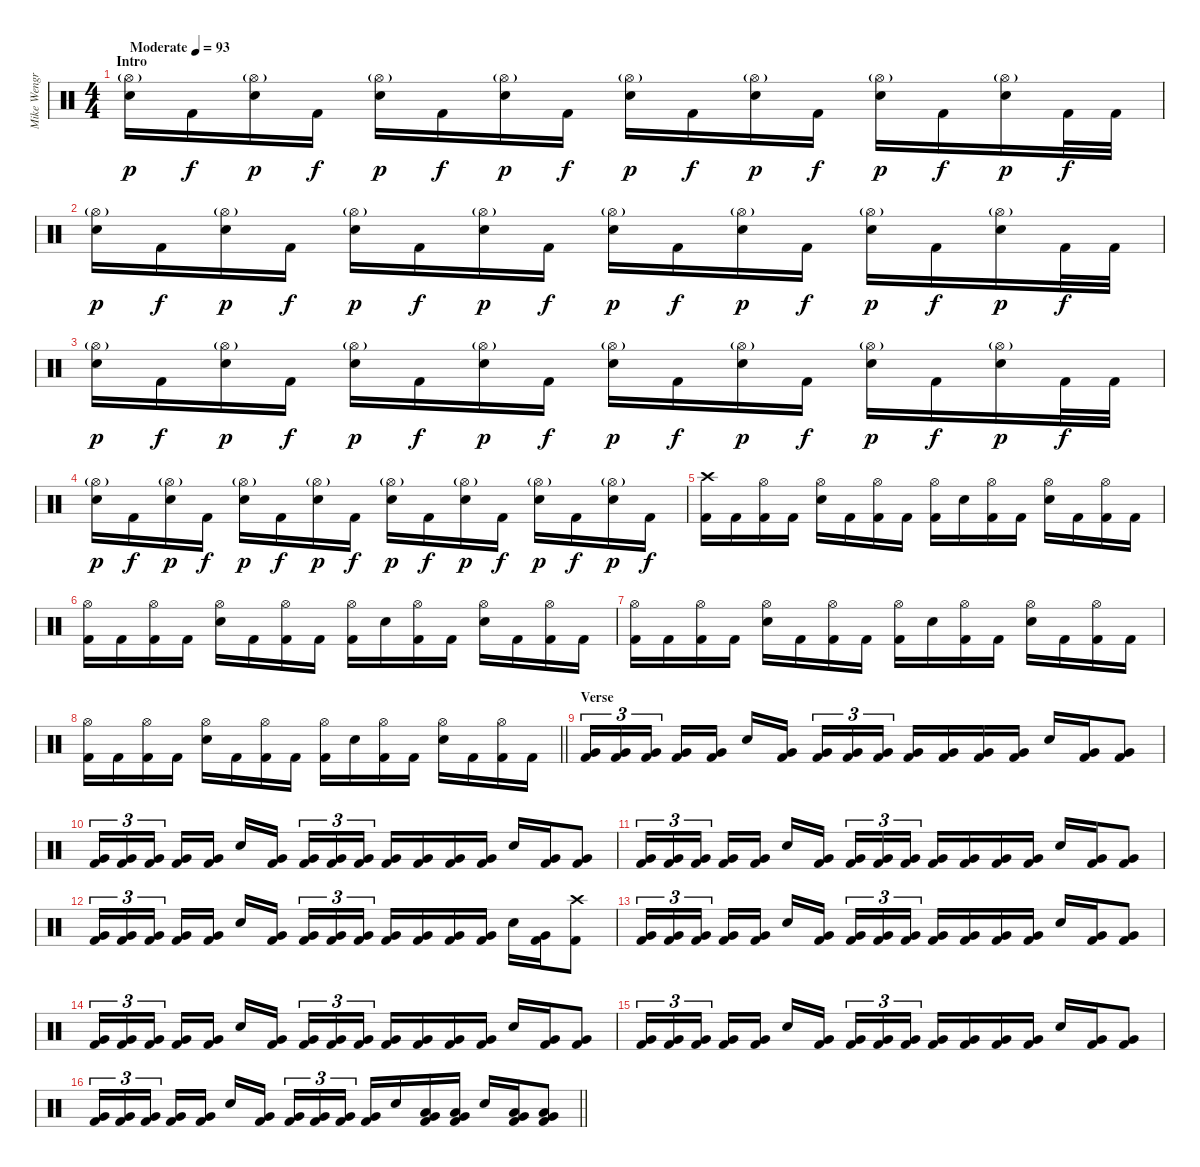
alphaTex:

\track ("Mike Wengren" "Mike Wengr") {instrument percussion}
\staff {score}
\articulation defaults
\ts (4 4)
\section ("" "Intro")
\tempo (93 "Moderate")
\clef neutral
\ks c
("Snare (hit) 2" "Hi-Hat (open)"{g}).16{dy p volume 4} "Kick (hit) 2".16{dy f volume 16} ("Snare (hit) 2" "Hi-Hat (open)"{g}).16{dy p} "Kick (hit) 2".16{dy f} ("Snare (hit) 2" "Hi-Hat (open)"{g}).16{dy p} "Kick (hit) 2".16{dy f} ("Snare (hit) 2" "Hi-Hat (open)"{g}).16{dy p} "Kick (hit) 2".16{dy f} ("Snare (hit) 2" "Hi-Hat (open)"{g}).16{dy p} "Kick (hit) 2".16{dy f} ("Snare (hit) 2" "Hi-Hat (open)"{g}).16{dy p} "Kick (hit) 2".16{dy f} ("Snare (hit) 2" "Hi-Hat (open)"{g}).16{dy p} "Kick (hit) 2".16{dy f} ("Snare (hit) 2" "Hi-Hat (open)"{g}).16{dy p} "Kick (hit) 2".32{dy f} "Kick (hit) 2".32 |
("Snare (hit) 2" "Hi-Hat (open)"{g}).16{dy p} "Kick (hit) 2".16{dy f} ("Snare (hit) 2" "Hi-Hat (open)"{g}).16{dy p} "Kick (hit) 2".16{dy f} ("Snare (hit) 2" "Hi-Hat (open)"{g}).16{dy p} "Kick (hit) 2".16{dy f} ("Snare (hit) 2" "Hi-Hat (open)"{g}).16{dy p} "Kick (hit) 2".16{dy f} ("Snare (hit) 2" "Hi-Hat (open)"{g}).16{dy p} "Kick (hit) 2".16{dy f} ("Snare (hit) 2" "Hi-Hat (open)"{g}).16{dy p} "Kick (hit) 2".16{dy f} ("Snare (hit) 2" "Hi-Hat (open)"{g}).16{dy p} "Kick (hit) 2".16{dy f} ("Snare (hit) 2" "Hi-Hat (open)"{g}).16{dy p} "Kick (hit) 2".32{dy f} "Kick (hit) 2".32 |
("Snare (hit) 2" "Hi-Hat (open)"{g}).16{dy p} "Kick (hit) 2".16{dy f} ("Snare (hit) 2" "Hi-Hat (open)"{g}).16{dy p} "Kick (hit) 2".16{dy f} ("Snare (hit) 2" "Hi-Hat (open)"{g}).16{dy p} "Kick (hit) 2".16{dy f} ("Snare (hit) 2" "Hi-Hat (open)"{g}).16{dy p} "Kick (hit) 2".16{dy f} ("Snare (hit) 2" "Hi-Hat (open)"{g}).16{dy p} "Kick (hit) 2".16{dy f} ("Snare (hit) 2" "Hi-Hat (open)"{g}).16{dy p} "Kick (hit) 2".16{dy f} ("Snare (hit) 2" "Hi-Hat (open)"{g}).16{dy p} "Kick (hit) 2".16{dy f} ("Snare (hit) 2" "Hi-Hat (open)"{g}).16{dy p} "Kick (hit) 2".32{dy f} "Kick (hit) 2".32 |
("Snare (hit) 2" "Hi-Hat (open)"{g}).16{dy p} "Kick (hit) 2".16{dy f} ("Snare (hit) 2" "Hi-Hat (open)"{g}).16{dy p} "Kick (hit) 2".16{dy f} ("Snare (hit) 2" "Hi-Hat (open)"{g}).16{dy p} "Kick (hit) 2".16{dy f} ("Snare (hit) 2" "Hi-Hat (open)"{g}).16{dy p} "Kick (hit) 2".16{dy f} ("Snare (hit) 2" "Hi-Hat (open)"{g}).16{dy p} "Kick (hit) 2".16{dy f} ("Snare (hit) 2" "Hi-Hat (open)"{g}).16{dy p} "Kick (hit) 2".16{dy f} ("Snare (hit) 2" "Hi-Hat (open)"{g}).16{dy p} "Kick (hit) 2".16{dy f} ("Snare (hit) 2" "Hi-Hat (open)"{g}).16{dy p} "Kick (hit) 2".16{dy f} |
("Crash high (hit)" "Kick (hit) 2").16 "Kick (hit) 2".16 ("Hi-Hat (open)" "Kick (hit) 2").16 "Kick (hit) 2".16 ("Snare (hit) 2" "Hi-Hat (open)").16 "Kick (hit) 2".16 ("Hi-Hat (open)" "Kick (hit) 2").16 "Kick (hit) 2".16 ("Hi-Hat (open)" "Kick (hit) 2").16 "Snare (hit) 2".16 ("Hi-Hat (open)" "Kick (hit) 2").16 "Kick (hit) 2".16 ("Snare (hit) 2" "Hi-Hat (open)").16 "Kick (hit) 2".16 ("Hi-Hat (open)" "Kick (hit) 2").16 "Kick (hit) 2".16 |
("Hi-Hat (open)" "Kick (hit) 2").16 "Kick (hit) 2".16 ("Hi-Hat (open)" "Kick (hit) 2").16 "Kick (hit) 2".16 ("Snare (hit) 2" "Hi-Hat (open)").16 "Kick (hit) 2".16 ("Hi-Hat (open)" "Kick (hit) 2").16 "Kick (hit) 2".16 ("Hi-Hat (open)" "Kick (hit) 2").16 "Snare (hit) 2".16 ("Hi-Hat (open)" "Kick (hit) 2").16 "Kick (hit) 2".16 ("Snare (hit) 2" "Hi-Hat (open)").16 "Kick (hit) 2".16 ("Hi-Hat (open)" "Kick (hit) 2").16 "Kick (hit) 2".16 |
("Hi-Hat (open)" "Kick (hit) 2").16 "Kick (hit) 2".16 ("Hi-Hat (open)" "Kick (hit) 2").16 "Kick (hit) 2".16 ("Snare (hit) 2" "Hi-Hat (open)").16 "Kick (hit) 2".16 ("Hi-Hat (open)" "Kick (hit) 2").16 "Kick (hit) 2".16 ("Hi-Hat (open)" "Kick (hit) 2").16 "Snare (hit) 2".16 ("Hi-Hat (open)" "Kick (hit) 2").16 "Kick (hit) 2".16 ("Snare (hit) 2" "Hi-Hat (open)").16 "Kick (hit) 2".16 ("Hi-Hat (open)" "Kick (hit) 2").16 "Kick (hit) 2".16 |
\barLineRight lightlight
("Hi-Hat (open)" "Kick (hit) 2").16 "Kick (hit) 2".16 ("Hi-Hat (open)" "Kick (hit) 2").16 "Kick (hit) 2".16 ("Snare (hit) 2" "Hi-Hat (open)").16 "Kick (hit) 2".16 ("Hi-Hat (open)" "Kick (hit) 2").16 "Kick (hit) 2".16 ("Hi-Hat (open)" "Kick (hit) 2").16 "Snare (hit) 2".16 ("Hi-Hat (open)" "Kick (hit) 2").16 "Kick (hit) 2".16 ("Snare (hit) 2" "Hi-Hat (open)").16 "Kick (hit) 2".16 ("Hi-Hat (open)" "Kick (hit) 2").16 "Kick (hit) 2".16 |
\section ("" "Verse")
("Very Low Tom (hit)" "Kick (hit) 2").16{tu (3 2)} ("Very Low Tom (hit)" "Kick (hit) 2").16{tu (3 2)} ("Very Low Tom (hit)" "Kick (hit) 2").16{tu (3 2) beam splitsecondary} ("Very Low Tom (hit)" "Kick (hit) 2").16 ("Very Low Tom (hit)" "Kick (hit) 2").16 "Snare (hit) 2".16 ("Very Low Tom (hit)" "Kick (hit) 2").16{beam splitsecondary} ("Very Low Tom (hit)" "Kick (hit) 2").16{tu (3 2)} ("Very Low Tom (hit)" "Kick (hit) 2").16{tu (3 2)} ("Very Low Tom (hit)" "Kick (hit) 2").16{tu (3 2)} ("Very Low Tom (hit)" "Kick (hit) 2").16 ("Very Low Tom (hit)" "Kick (hit) 2").16 ("Very Low Tom (hit)" "Kick (hit) 2").16 ("Very Low Tom (hit)" "Kick (hit) 2").16 "Snare (hit) 2".16 ("Very Low Tom (hit)" "Kick (hit) 2").16 ("Very Low Tom (hit)" "Kick (hit) 2").8 |
("Very Low Tom (hit)" "Kick (hit) 2").16{tu (3 2)} ("Very Low Tom (hit)" "Kick (hit) 2").16{tu (3 2)} ("Very Low Tom (hit)" "Kick (hit) 2").16{tu (3 2) beam splitsecondary} ("Very Low Tom (hit)" "Kick (hit) 2").16 ("Very Low Tom (hit)" "Kick (hit) 2").16 "Snare (hit) 2".16 ("Very Low Tom (hit)" "Kick (hit) 2").16{beam splitsecondary} ("Very Low Tom (hit)" "Kick (hit) 2").16{tu (3 2)} ("Very Low Tom (hit)" "Kick (hit) 2").16{tu (3 2)} ("Very Low Tom (hit)" "Kick (hit) 2").16{tu (3 2)} ("Very Low Tom (hit)" "Kick (hit) 2").16 ("Very Low Tom (hit)" "Kick (hit) 2").16 ("Very Low Tom (hit)" "Kick (hit) 2").16 ("Very Low Tom (hit)" "Kick (hit) 2").16 "Snare (hit) 2".16 ("Very Low Tom (hit)" "Kick (hit) 2").16 ("Very Low Tom (hit)" "Kick (hit) 2").8 |
("Very Low Tom (hit)" "Kick (hit) 2").16{tu (3 2)} ("Very Low Tom (hit)" "Kick (hit) 2").16{tu (3 2)} ("Very Low Tom (hit)" "Kick (hit) 2").16{tu (3 2) beam splitsecondary} ("Very Low Tom (hit)" "Kick (hit) 2").16 ("Very Low Tom (hit)" "Kick (hit) 2").16 "Snare (hit) 2".16 ("Very Low Tom (hit)" "Kick (hit) 2").16{beam splitsecondary} ("Very Low Tom (hit)" "Kick (hit) 2").16{tu (3 2)} ("Very Low Tom (hit)" "Kick (hit) 2").16{tu (3 2)} ("Very Low Tom (hit)" "Kick (hit) 2").16{tu (3 2)} ("Very Low Tom (hit)" "Kick (hit) 2").16 ("Very Low Tom (hit)" "Kick (hit) 2").16 ("Very Low Tom (hit)" "Kick (hit) 2").16 ("Very Low Tom (hit)" "Kick (hit) 2").16 "Snare (hit) 2".16 ("Very Low Tom (hit)" "Kick (hit) 2").16 ("Very Low Tom (hit)" "Kick (hit) 2").8 |
("Very Low Tom (hit)" "Kick (hit) 2").16{tu (3 2)} ("Very Low Tom (hit)" "Kick (hit) 2").16{tu (3 2)} ("Very Low Tom (hit)" "Kick (hit) 2").16{tu (3 2) beam splitsecondary} ("Very Low Tom (hit)" "Kick (hit) 2").16 ("Very Low Tom (hit)" "Kick (hit) 2").16 "Snare (hit) 2".16 ("Very Low Tom (hit)" "Kick (hit) 2").16{beam splitsecondary} ("Very Low Tom (hit)" "Kick (hit) 2").16{tu (3 2)} ("Very Low Tom (hit)" "Kick (hit) 2").16{tu (3 2)} ("Very Low Tom (hit)" "Kick (hit) 2").16{tu (3 2)} ("Very Low Tom (hit)" "Kick (hit) 2").16 ("Very Low Tom (hit)" "Kick (hit) 2").16 ("Very Low Tom (hit)" "Kick (hit) 2").16 ("Very Low Tom (hit)" "Kick (hit) 2").16 "Snare (hit) 2".16 ("Very Low Tom (hit)" "Kick (hit) 2").16 ("Crash high (hit)" "Kick (hit) 2").8 |
("Very Low Tom (hit)" "Kick (hit) 2").16{tu (3 2)} ("Very Low Tom (hit)" "Kick (hit) 2").16{tu (3 2)} ("Very Low Tom (hit)" "Kick (hit) 2").16{tu (3 2) beam splitsecondary} ("Very Low Tom (hit)" "Kick (hit) 2").16 ("Very Low Tom (hit)" "Kick (hit) 2").16 "Snare (hit) 2".16 ("Very Low Tom (hit)" "Kick (hit) 2").16{beam splitsecondary} ("Very Low Tom (hit)" "Kick (hit) 2").16{tu (3 2)} ("Very Low Tom (hit)" "Kick (hit) 2").16{tu (3 2)} ("Very Low Tom (hit)" "Kick (hit) 2").16{tu (3 2)} ("Very Low Tom (hit)" "Kick (hit) 2").16 ("Very Low Tom (hit)" "Kick (hit) 2").16 ("Very Low Tom (hit)" "Kick (hit) 2").16 ("Very Low Tom (hit)" "Kick (hit) 2").16 "Snare (hit) 2".16 ("Very Low Tom (hit)" "Kick (hit) 2").16 ("Very Low Tom (hit)" "Kick (hit) 2").8 |
("Very Low Tom (hit)" "Kick (hit) 2").16{tu (3 2)} ("Very Low Tom (hit)" "Kick (hit) 2").16{tu (3 2)} ("Very Low Tom (hit)" "Kick (hit) 2").16{tu (3 2) beam splitsecondary} ("Very Low Tom (hit)" "Kick (hit) 2").16 ("Very Low Tom (hit)" "Kick (hit) 2").16 "Snare (hit) 2".16 ("Very Low Tom (hit)" "Kick (hit) 2").16{beam splitsecondary} ("Very Low Tom (hit)" "Kick (hit) 2").16{tu (3 2)} ("Very Low Tom (hit)" "Kick (hit) 2").16{tu (3 2)} ("Very Low Tom (hit)" "Kick (hit) 2").16{tu (3 2)} ("Very Low Tom (hit)" "Kick (hit) 2").16 ("Very Low Tom (hit)" "Kick (hit) 2").16 ("Very Low Tom (hit)" "Kick (hit) 2").16 ("Very Low Tom (hit)" "Kick (hit) 2").16 "Snare (hit) 2".16 ("Very Low Tom (hit)" "Kick (hit) 2").16 ("Very Low Tom (hit)" "Kick (hit) 2").8 |
("Very Low Tom (hit)" "Kick (hit) 2").16{tu (3 2)} ("Very Low Tom (hit)" "Kick (hit) 2").16{tu (3 2)} ("Very Low Tom (hit)" "Kick (hit) 2").16{tu (3 2) beam splitsecondary} ("Very Low Tom (hit)" "Kick (hit) 2").16 ("Very Low Tom (hit)" "Kick (hit) 2").16 "Snare (hit) 2".16 ("Very Low Tom (hit)" "Kick (hit) 2").16{beam splitsecondary} ("Very Low Tom (hit)" "Kick (hit) 2").16{tu (3 2)} ("Very Low Tom (hit)" "Kick (hit) 2").16{tu (3 2)} ("Very Low Tom (hit)" "Kick (hit) 2").16{tu (3 2)} ("Very Low Tom (hit)" "Kick (hit) 2").16 ("Very Low Tom (hit)" "Kick (hit) 2").16 ("Very Low Tom (hit)" "Kick (hit) 2").16 ("Very Low Tom (hit)" "Kick (hit) 2").16 "Snare (hit) 2".16 ("Very Low Tom (hit)" "Kick (hit) 2").16 ("Very Low Tom (hit)" "Kick (hit) 2").8 |
\barLineRight lightlight
("Very Low Tom (hit)" "Kick (hit) 2").16{tu (3 2)} ("Very Low Tom (hit)" "Kick (hit) 2").16{tu (3 2)} ("Very Low Tom (hit)" "Kick (hit) 2").16{tu (3 2) beam splitsecondary} ("Very Low Tom (hit)" "Kick (hit) 2").16 ("Very Low Tom (hit)" "Kick (hit) 2").16 "Snare (hit) 2".16 ("Very Low Tom (hit)" "Kick (hit) 2").16{beam splitsecondary} ("Very Low Tom (hit)" "Kick (hit) 2").16{tu (3 2)} ("Very Low Tom (hit)" "Kick (hit) 2").16{tu (3 2)} ("Very Low Tom (hit)" "Kick (hit) 2").16{tu (3 2)} ("Very Low Tom (hit)" "Kick (hit) 2").16 "Snare (hit) 2".16 ("Low Tom (hit)" "Very Low Tom (hit)" "Kick (hit) 2").16 ("Low Tom (hit)" "Very Low Tom (hit)" "Kick (hit) 2").16 "Snare (hit) 2".16 ("Low Tom (hit)" "Very Low Tom (hit)" "Kick (hit) 2").16 ("Low Tom (hit)" "Very Low Tom (hit)" "Kick (hit) 2").8
